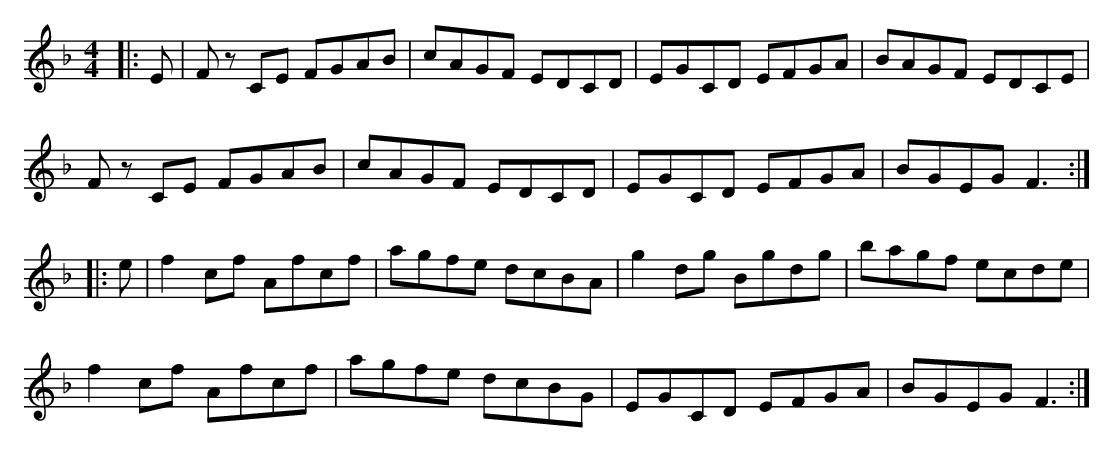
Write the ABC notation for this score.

X:1
M:4/4
K:F
|:E|F z CE FGAB|cAGF EDCD|EGCD EFGA|BAGF EDCE|
F z CE FGAB|cAGF EDCD|EGCD EFGA|BGEG F3:|
|:e|f2 cf Afcf|agfe dcBA|g2 dg Bgdg|bagf ecde|
f2 cf Afcf|agfe dcBG|EGCD EFGA|BGEG F3:|
